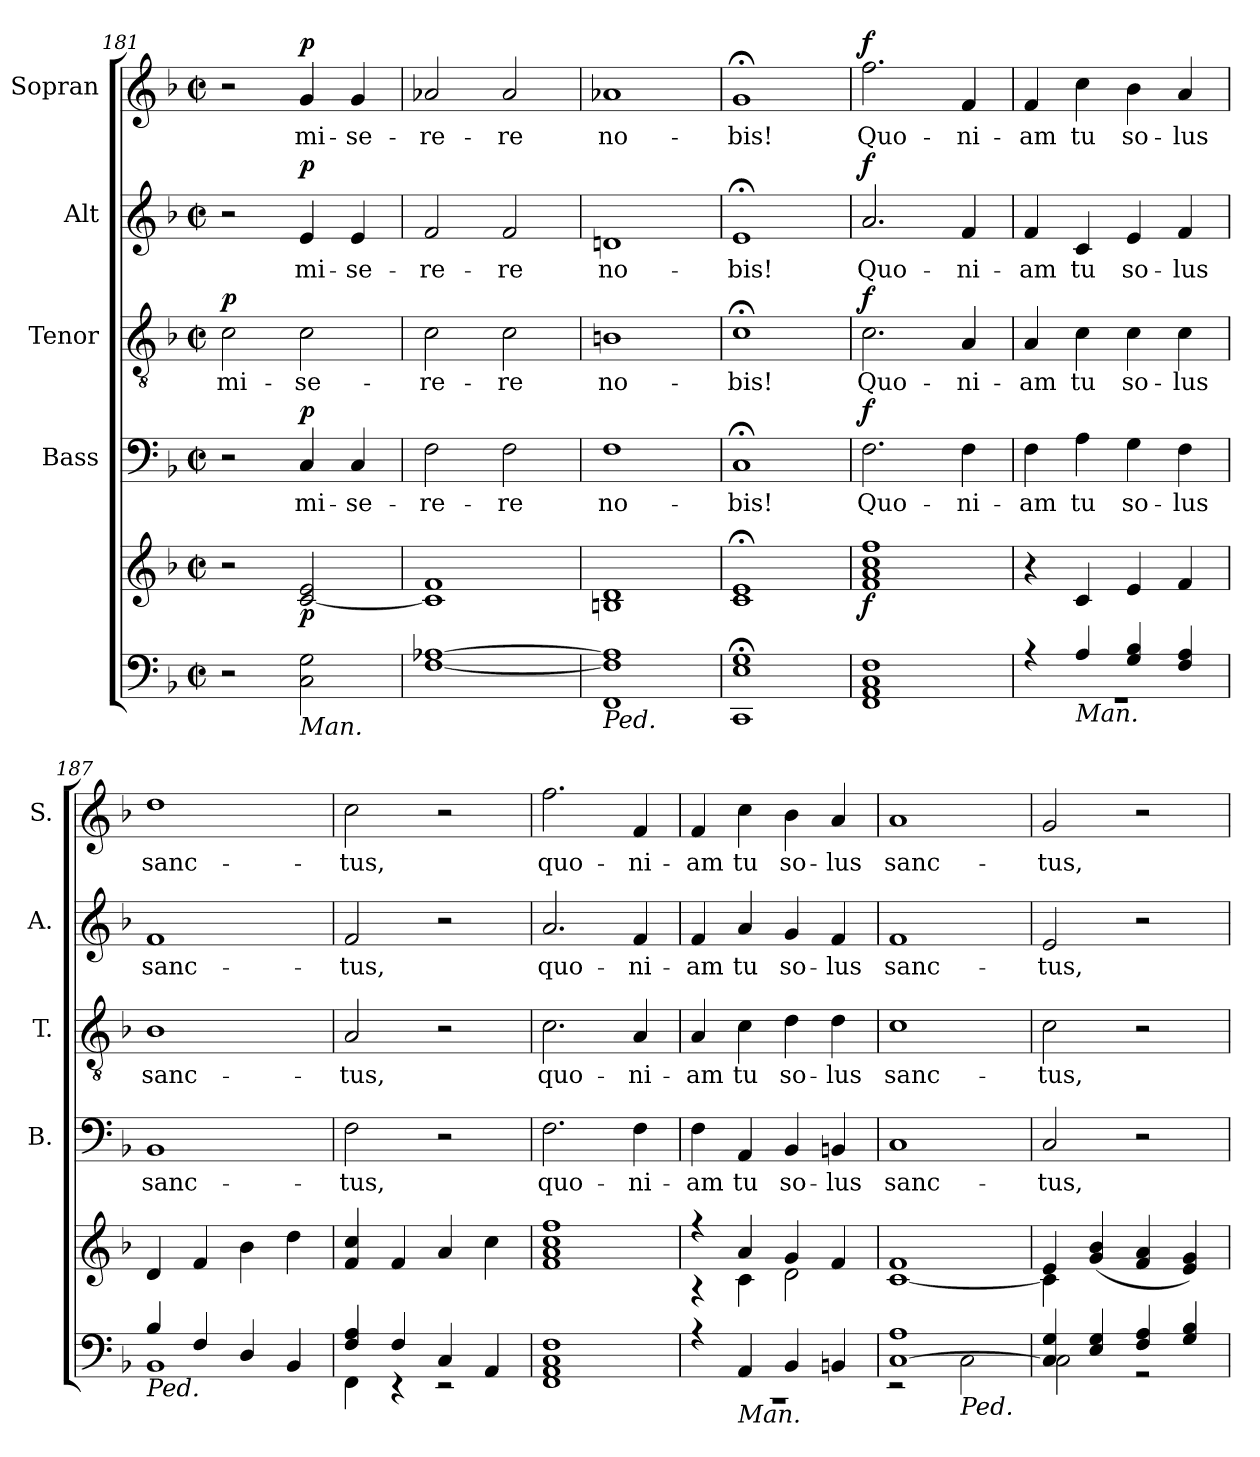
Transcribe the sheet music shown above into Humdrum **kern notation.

**kern	**kern	**dynam	**kern	**text	**dynam	**kern	**text	**dynam	**kern	**text	**dynam	**kern	**text	**dynam
*part5	*part5	*part5	*part4	*part4	*part4	*part3	*part3	*part3	*part2	*part2	*part2	*part1	*part1	*part1
*staff6	*staff5	*staff5/6	*staff4	*staff4	*staff4	*staff3	*staff3	*staff3	*staff2	*staff2	*staff2	*staff1	*staff1	*staff1
*	*	*	*I"Bass	*	*	*I"Tenor	*	*	*I"Alt	*	*	*I"Sopran	*	*
*	*	*	*I'B.	*	*	*I'T.	*	*	*I'A.	*	*	*I'S.	*	*
*clefF4	*clefG2	*	*clefF4	*	*	*clefGv2	*	*	*clefG2	*	*	*clefG2	*	*
*k[b-]	*k[b-]	*	*k[b-]	*	*	*k[b-]	*	*	*k[b-]	*	*	*k[b-]	*	*
*F:	*F:	*	*F:	*	*	*F:	*	*	*F:	*	*	*F:	*	*
*M2/2	*M2/2	*	*M2/2	*	*	*M2/2	*	*	*M2/2	*	*	*M2/2	*	*
*met(c|)	*met(c|)	*	*met(c|)	*	*	*met(c|)	*	*	*met(c|)	*	*	*met(c|)	*	*
=181	=181	=181	=181	=181	=181	=181	=181	=181	=181	=181	=181	=181	=181	=181
!	!	!	!	!	!	!	!LO:LY:b	!LO:DY:a	!	!	!	!	!	!
2r	2r	.	2r	.	.	2c\	mi-	p	2r	.	.	2r	.	.
!LO:TX:b:i:t=Man.	!	!	!	!	!	!	!	!	!	!	!	!	!	!
!	!	!LO:DY:b	!	!LO:LY:b	!LO:DY:a	!	!LO:LY:b	!	!	!LO:LY:b	!LO:DY:a	!	!LO:LY:b	!LO:DY:a
2C\ 2G\	[2c/ 2e/	p	4C/	mi-	p	2c\	-se-	.	4e/	mi-	p	4g/	mi-	p
!	!	!	!	!LO:LY:b	!	!	!	!	!	!LO:LY:b	!	!	!LO:LY:b	!
.	.	.	4C/	-se-	.	.	.	.	4e/	-se-	.	4g/	-se-	.
=182	=182	=182	=182	=182	=182	=182	=182	=182	=182	=182	=182	=182	=182	=182
!	!	!	!	!LO:LY:b	!	!	!LO:LY:b	!	!	!LO:LY:b	!	!	!LO:LY:b	!
[1F [1A-X	1c] 1f	.	2F\	-re-	.	2c\	-re-	.	2f/	-re-	.	2a-X/	-re-	.
!	!	!	!	!LO:LY:b	!	!	!LO:LY:b	!	!	!LO:LY:b	!	!	!LO:LY:b	!
.	.	.	2F\	-re	.	2c\	-re	.	2f/	-re	.	2a-/	-re	.
=183	=183	=183	=183	=183	=183	=183	=183	=183	=183	=183	=183	=183	=183	=183
*^	*	*	*	*	*	*	*	*	*	*	*	*	*	*
!LO:TX:b:i:t=Ped.	!	!	!	!	!	!	!	!	!	!	!	!	!	!	!
!	!	!	!	!	!LO:LY:b	!	!	!LO:LY:b	!	!	!LO:LY:b	!	!	!LO:LY:b	!
1F] 1A-]	1FF	1Bn 1d	.	1F	no-	.	1Bn	no-	.	1dn	no-	.	1a-X	no-	.
=184	=184	=184	=184	=184	=184	=184	=184	=184	=184	=184	=184	=184	=184	=184	=184
!	!	!	!	!	!LO:LY:b	!	!	!LO:LY:b	!	!	!LO:LY:b	!	!	!LO:LY:b	!
1E;< 1G;<	1CC	1c;< 1e;<	.	1C;<	-bis!	.	1c;<	-bis!	.	1e;<	-bis!	.	1g;<	-bis!	.
=185	=185	=185	=185	=185	=185	=185	=185	=185	=185	=185	=185	=185	=185	=185	=185
!LO:TX:b:i:t=Ped.	!	!	!	!	!	!	!	!	!	!	!	!	!	!	!
!	!	!	!LO:DY:b	!	!LO:LY:b	!LO:DY:a	!	!LO:LY:b	!LO:DY:a	!	!LO:LY:b	!LO:DY:a	!	!LO:LY:b	!LO:DY:a
*v	*v	*	*	*	*	*	*	*	*	*	*	*	*	*	*
1FF 1AA 1C 1F	1f 1a 1cc 1ff	f	2.F\	Quo-	f	2.c\	Quo-	f	2.a/	Quo-	f	2.ff\	Quo-	f
!	!	!	!	!LO:LY:b	!	!	!LO:LY:b	!	!	!LO:LY:b	!	!	!LO:LY:b	!
.	.	.	4F\	-ni-	.	4A/	-ni-	.	4f/	-ni-	.	4f/	-ni-	.
!!LO:PB:g=z
=186	=186	=186	=186	=186	=186	=186	=186	=186	=186	=186	=186	=186	=186	=186
*^	*	*	*	*	*	*	*	*	*	*	*	*	*	*
!	!	!	!	!	!LO:LY:b	!	!	!LO:LY:b	!	!	!LO:LY:b	!	!	!LO:LY:b	!
4rA	1rGG	4r	.	4F\	-am	.	4A/	-am	.	4f/	-am	.	4f/	-am	.
!LO:TX:b:i:t=Man.	!	!	!	!	!	!	!	!	!	!	!	!	!	!	!
!	!	!	!	!	!LO:LY:b	!	!	!LO:LY:b	!	!	!LO:LY:b	!	!	!LO:LY:b	!
4A/	.	4c/	.	4A\	tu	.	4c\	tu	.	4c/	tu	.	4cc\	tu	.
!	!	!	!	!	!LO:LY:b	!	!	!LO:LY:b	!	!	!LO:LY:b	!	!	!LO:LY:b	!
4G/ 4B-/	.	4e/	.	4G\	so-	.	4c\	so-	.	4e/	so-	.	4b-\	so-	.
!	!	!	!	!	!LO:LY:b	!	!	!LO:LY:b	!	!	!LO:LY:b	!	!	!LO:LY:b	!
4F/ 4A/	.	4f/	.	4F\	-lus	.	4c\	-lus	.	4f/	-lus	.	4a/	-lus	.
=187	=187	=187	=187	=187	=187	=187	=187	=187	=187	=187	=187	=187	=187	=187	=187
!LO:TX:b:i:t=Ped.	!	!	!	!	!	!	!	!	!	!	!	!	!	!	!
!	!	!	!	!	!LO:LY:b	!	!	!LO:LY:b	!	!	!LO:LY:b	!	!	!LO:LY:b	!
4B-/	1BB-	4d/	.	1BB-	sanc-	.	1B-	sanc-	.	1f	sanc-	.	1dd	sanc-	.
4F/	.	4f/	.	.	.	.	.	.	.	.	.	.	.	.	.
4D/	.	4b-\	.	.	.	.	.	.	.	.	.	.	.	.	.
4BB-/	.	4dd\	.	.	.	.	.	.	.	.	.	.	.	.	.
=188	=188	=188	=188	=188	=188	=188	=188	=188	=188	=188	=188	=188	=188	=188	=188
!	!	!	!	!	!LO:LY:b	!	!	!LO:LY:b	!	!	!LO:LY:b	!	!	!LO:LY:b	!
4F/ 4A/	4FF\	4f/ 4cc/	.	2F\	-tus,	.	2A/	-tus,	.	2f/	-tus,	.	2cc\	-tus,	.
4F/	4rEE	4f/	.	.	.	.	.	.	.	.	.	.	.	.	.
4C/	2rEE	4a/	.	2r	.	.	2r	.	.	2r	.	.	2r	.	.
4AA/	.	4cc\	.	.	.	.	.	.	.	.	.	.	.	.	.
*v	*v	*	*	*	*	*	*	*	*	*	*	*	*	*	*
=189	=189	=189	=189	=189	=189	=189	=189	=189	=189	=189	=189	=189	=189	=189
!	!	!	!	!LO:LY:b	!	!	!LO:LY:b	!	!	!LO:LY:b	!	!	!LO:LY:b	!
1FF 1AA 1C 1F	1f 1a 1cc 1ff	.	2.F\	quo-	.	2.c\	quo-	.	2.a/	quo-	.	2.ff\	quo-	.
!	!	!	!	!LO:LY:b	!	!	!LO:LY:b	!	!	!LO:LY:b	!	!	!LO:LY:b	!
.	.	.	4F\	-ni-	.	4A/	-ni-	.	4f/	-ni-	.	4f/	-ni-	.
=190	=190	=190	=190	=190	=190	=190	=190	=190	=190	=190	=190	=190	=190	=190
*^	*^	*	*	*	*	*	*	*	*	*	*	*	*	*
!	!	!	!	!	!	!LO:LY:b	!	!	!LO:LY:b	!	!	!LO:LY:b	!	!	!LO:LY:b	!
4r	1rCC	4r	4r	.	4F\	-am	.	4A/	-am	.	4f/	-am	.	4f/	-am	.
!LO:TX:b:i:t=Man.	!	!	!	!	!	!	!	!	!	!	!	!	!	!	!	!
!	!	!	!	!	!	!LO:LY:b	!	!	!LO:LY:b	!	!	!LO:LY:b	!	!	!LO:LY:b	!
4AA/	.	4a/	4c\	.	4AA/	tu	.	4c\	tu	.	4a/	tu	.	4cc\	tu	.
!	!	!	!	!	!	!LO:LY:b	!	!	!LO:LY:b	!	!	!LO:LY:b	!	!	!LO:LY:b	!
4BB-/	.	4g/	2d\	.	4BB-/	so-	.	4d\	so-	.	4g/	so-	.	4b-\	so-	.
!	!	!	!	!	!	!LO:LY:b	!	!	!LO:LY:b	!	!	!LO:LY:b	!	!	!LO:LY:b	!
4BBn/	.	4f/	.	.	4BBn/	-lus	.	4d\	-lus	.	4f/	-lus	.	4a/	-lus	.
=191	=191	=191	=191	=191	=191	=191	=191	=191	=191	=191	=191	=191	=191	=191	=191	=191
!	!	!	!	!	!	!LO:LY:b	!	!	!LO:LY:b	!	!	!LO:LY:b	!	!	!LO:LY:b	!
[>1C 1A	2rEE	1f	[<1c	.	1C	sanc-	.	1c	sanc-	.	1f	sanc-	.	1a	sanc-	.
!	!LO:TX:b:i:t=Ped.	!	!	!	!	!	!	!	!	!	!	!	!	!	!	!
.	2C\	.	.	.	.	.	.	.	.	.	.	.	.	.	.	.
=192	=192	=192	=192	=192	=192	=192	=192	=192	=192	=192	=192	=192	=192	=192	=192	=192
!	!	!	!	!	!	!LO:LY:b	!	!	!LO:LY:b	!	!	!LO:LY:b	!	!	!LO:LY:b	!
4C/] 4G/	2C\	4e/	4c\]	.	2C/	-tus,	.	2c\	-tus,	.	2e/	-tus,	.	2g/	-tus,	.
4E/ 4G/	.	(<4g/ 4b-/	2.ryy	.	.	.	.	.	.	.	.	.	.	.	.	.
4F/ 4A/	2rGG	4f/ 4a/	.	.	2r	.	.	2r	.	.	2r	.	.	2r	.	.
4G/ 4B-/	.	4e/ 4g/)	.	.	.	.	.	.	.	.	.	.	.	.	.	.
*v	*v	*	*	*	*	*	*	*	*	*	*	*	*	*	*	*
*	*v	*v	*	*	*	*	*	*	*	*	*	*	*	*	*
=	=	=	=	=	=	=	=	=	=	=	=	=	=	=
*-	*-	*-	*-	*-	*-	*-	*-	*-	*-	*-	*-	*-	*-	*-
